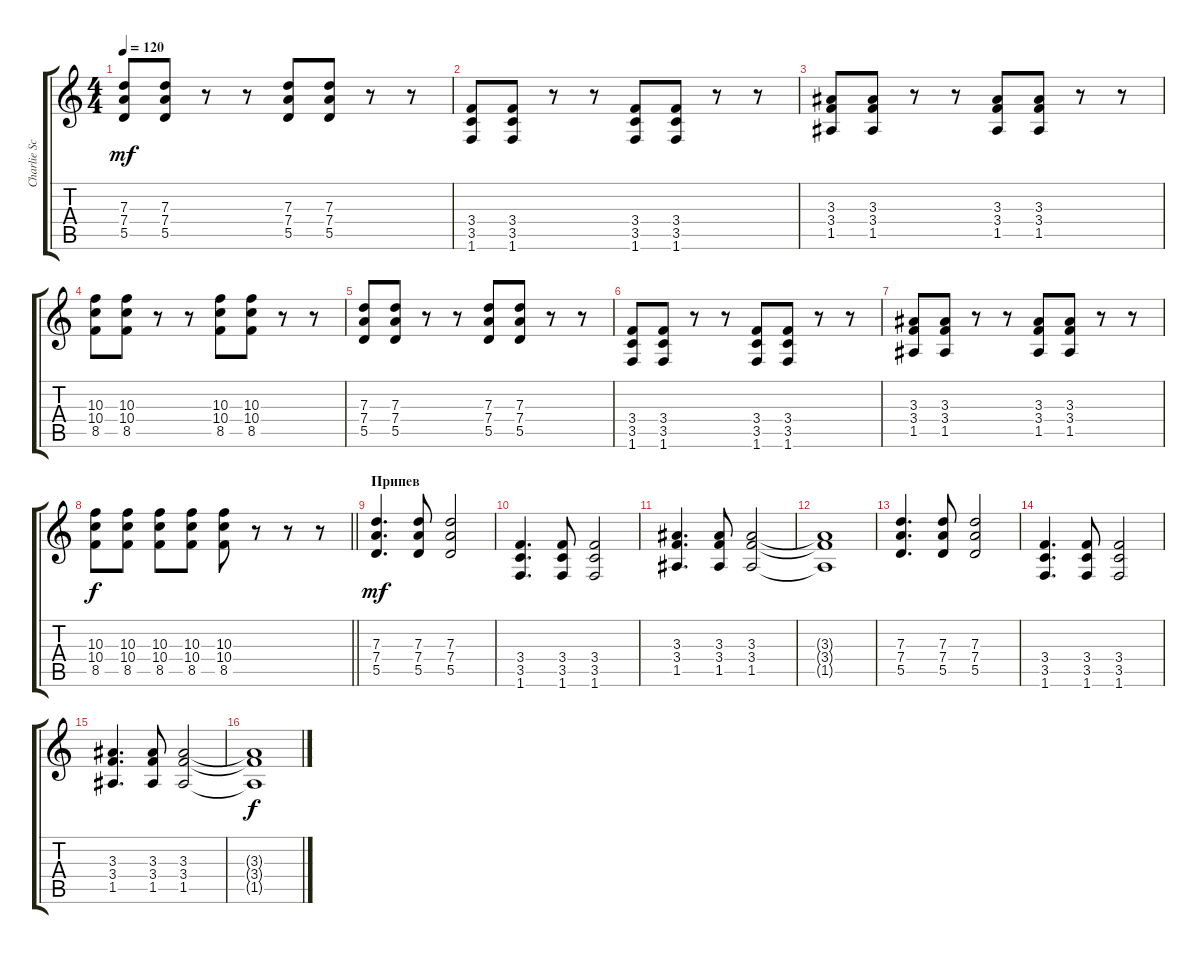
\track ("Charlie Scene" "Charlie Sc") {instrument distortionguitar}
\staff {score tabs}
\tuning (E4 B3 G3 D3 A2 E2) {hide}
\ts (4 4)
\tempo 120
\clef g2
\ks c
(7.3 7.4 5.5).8{dy mf} (7.3 7.4 5.5).8 r.8 r.8 (7.3 7.4 5.5).8 (7.3 7.4 5.5).8 r.8 r.8 |
(3.4 3.5 1.6).8 (3.4 3.5 1.6).8 r.8 r.8 (3.4 3.5 1.6).8 (3.4 3.5 1.6).8 r.8 r.8 |
(3.3 3.4 1.5).8 (3.3 3.4 1.5).8 r.8 r.8 (3.3 3.4 1.5).8 (3.3 3.4 1.5).8 r.8 r.8 |
(10.3 10.4 8.5).8 (10.3 10.4 8.5).8 r.8 r.8 (10.3 10.4 8.5).8 (10.3 10.4 8.5).8 r.8 r.8 |
(7.3 7.4 5.5).8 (7.3 7.4 5.5).8 r.8 r.8 (7.3 7.4 5.5).8 (7.3 7.4 5.5).8 r.8 r.8 |
(3.4 3.5 1.6).8 (3.4 3.5 1.6).8 r.8 r.8 (3.4 3.5 1.6).8 (3.4 3.5 1.6).8 r.8 r.8 |
(3.3 3.4 1.5).8 (3.3 3.4 1.5).8 r.8 r.8 (3.3 3.4 1.5).8 (3.3 3.4 1.5).8 r.8 r.8 |
\barLineRight lightlight
(10.3 10.4 8.5).8{dy f} (10.3 10.4 8.5).8 (10.3 10.4 8.5).8 (10.3 10.4 8.5).8 (10.3 10.4 8.5).8 r.8 r.8 r.8 |
\section ("" "Припев")
(7.3 7.4 5.5).4{d dy mf} (7.3 7.4 5.5).8 (7.3 7.4 5.5).2 |
(3.4 3.5 1.6).4{d} (3.4 3.5 1.6).8 (3.4 3.5 1.6).2 |
(3.3 3.4 1.5).4{d} (3.3 3.4 1.5).8 (3.3 3.4 1.5).2 |
(3.3{t} 3.4{t} 1.5{t}).1 |
(7.3 7.4 5.5).4{d} (7.3 7.4 5.5).8 (7.3 7.4 5.5).2 |
(3.4 3.5 1.6).4{d} (3.4 3.5 1.6).8 (3.4 3.5 1.6).2 |
(3.3 3.4 1.5).4{d} (3.3 3.4 1.5).8 (3.3 3.4 1.5).2 |
(3.3{t} 3.4{t} 1.5{t}).1{dy f}
